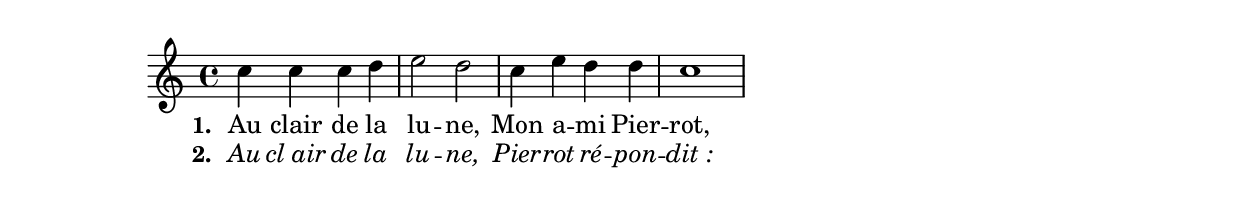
\version  "2.19.83"
\language "italiano"

\score {
  \new Voice {
    \clef "treble"
    \relative do'' {
        do4 do do re
      | mi2 re
      | do4 mi re re
      | do1
    }
  }
  \addlyrics {
    \lyricmode {
      \set stanza = "1. "
      Au clair de la lu -- ne, Mon a -- mi Pier -- rot,
    }
  }
  \addlyrics {
    \lyricmode {
      % \override LyricText #'font-name = "Century Schoolbook, italic"
      \override LyricText.font-shape = #'italic
      \set stanza = "2. "
      % Au clair
      Au \markup { {cl}\italic{air} }
      de la lu -- ne, Pier -- rot ré -- pon -- dit_: }
  }
}
